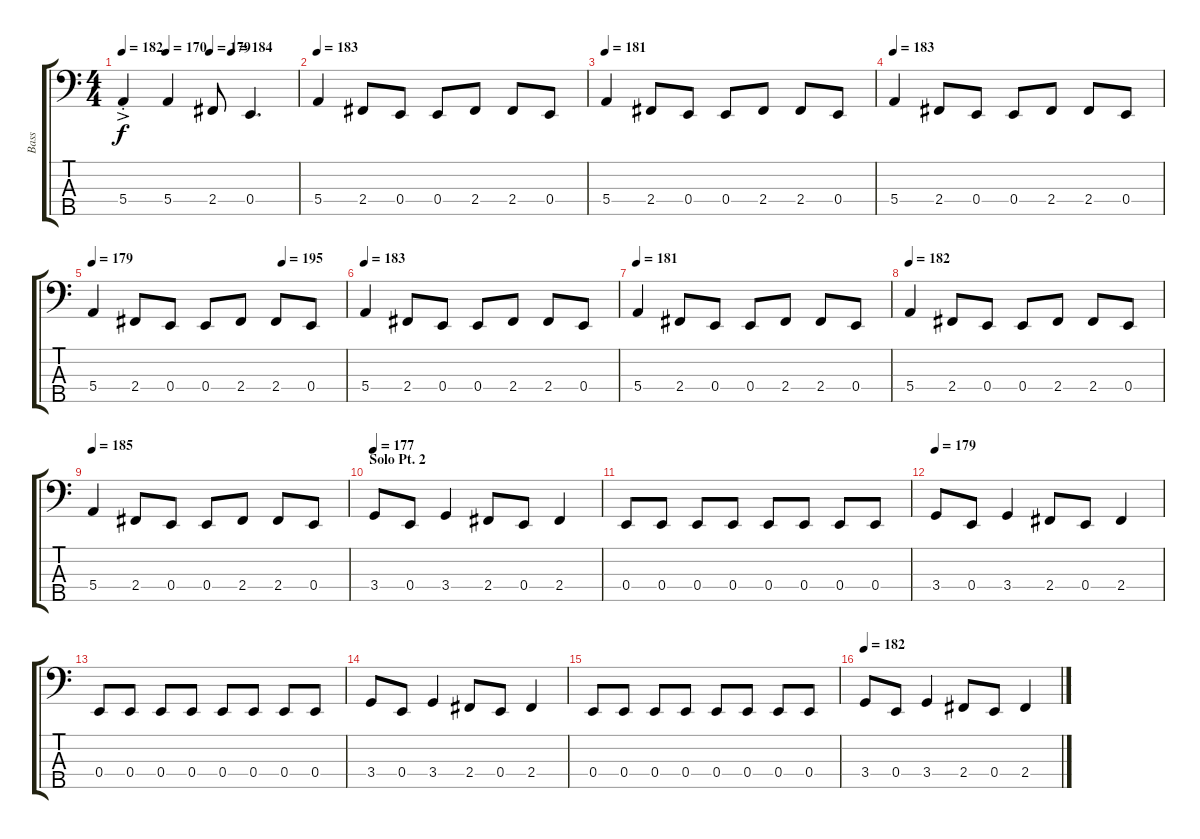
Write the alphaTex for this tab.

\track ("Bass" "Bass") {instrument electricbasspick}
\staff {score tabs}
\tuning (G2 D2 A1 E1 B0) {hide}
\ts (4 4)
\tempo 182
\tempo (170 0.25)
\tempo (179 0.5)
\tempo (184 0.625)
\clef f4
\ks c
5.4{ac st}.4{dy f} 5.4.4 2.4.8 0.4.4{d} |
\tempo 183
5.4.4 2.4.8 0.4.8 0.4.8 2.4.8 2.4.8 0.4.8 |
\tempo 181
5.4.4 2.4.8 0.4.8 0.4.8 2.4.8 2.4.8 0.4.8 |
\tempo 183
5.4.4 2.4.8 0.4.8 0.4.8 2.4.8 2.4.8 0.4.8 |
\tempo 179
\tempo (195 0.75)
5.4.4 2.4.8 0.4.8 0.4.8 2.4.8 2.4.8 0.4.8 |
\tempo 183
5.4.4 2.4.8 0.4.8 0.4.8 2.4.8 2.4.8 0.4.8 |
\tempo 181
5.4.4 2.4.8 0.4.8 0.4.8 2.4.8 2.4.8 0.4.8 |
\tempo 182
5.4.4 2.4.8 0.4.8 0.4.8 2.4.8 2.4.8 0.4.8 |
\tempo 185
5.4.4 2.4.8 0.4.8 0.4.8 2.4.8 2.4.8 0.4.8 |
\section ("" "Solo Pt. 2")
\tempo 177
3.4.8 0.4.8 3.4.4 2.4.8 0.4.8 2.4.4 |
0.4.8 0.4.8 0.4.8 0.4.8 0.4.8 0.4.8 0.4.8 0.4.8 |
\tempo 179
3.4.8 0.4.8 3.4.4 2.4.8 0.4.8 2.4.4 |
0.4.8 0.4.8 0.4.8 0.4.8 0.4.8 0.4.8 0.4.8 0.4.8 |
3.4.8 0.4.8 3.4.4 2.4.8 0.4.8 2.4.4 |
0.4.8 0.4.8 0.4.8 0.4.8 0.4.8 0.4.8 0.4.8 0.4.8 |
\tempo 182
3.4.8 0.4.8 3.4.4 2.4.8 0.4.8 2.4.4
